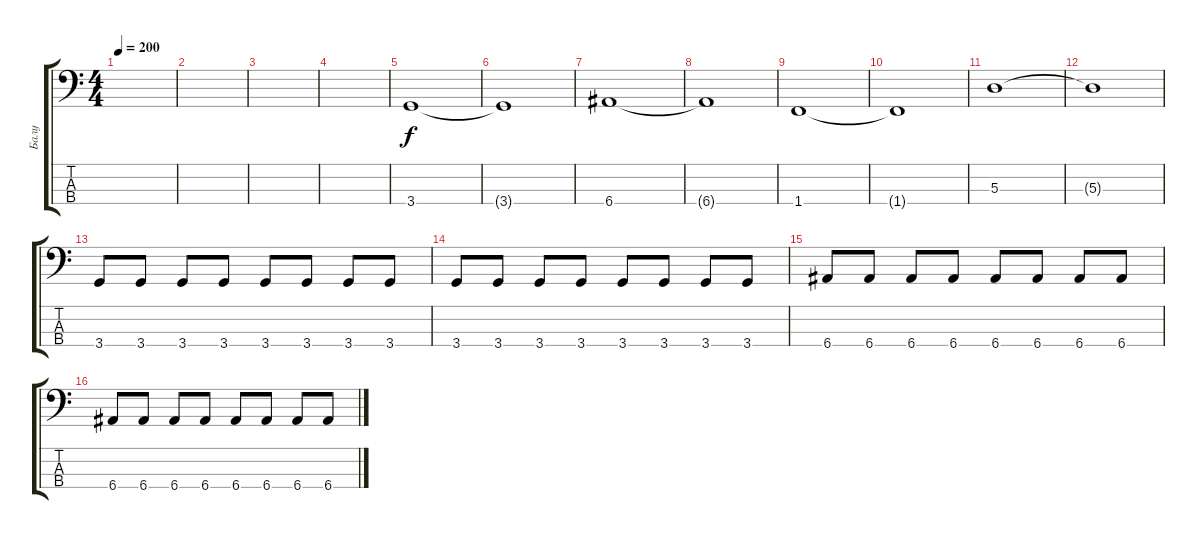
\track ("Балу" "Балу") {instrument electricbasspick}
\staff {score tabs}
\tuning (G2 D2 A1 E1) {hide}
\ts (4 4)
\tempo 200
\clef f4
\ks c
|
|
|
|
3.4.1 |
3.4{t}.1 |
6.4.1 |
6.4{t}.1 |
1.4.1 |
1.4{t}.1 |
5.3.1 |
5.3{t}.1 |
3.4.8 3.4.8 3.4.8 3.4.8 3.4.8 3.4.8 3.4.8 3.4.8 |
3.4.8 3.4.8 3.4.8 3.4.8 3.4.8 3.4.8 3.4.8 3.4.8 |
6.4.8 6.4.8 6.4.8 6.4.8 6.4.8 6.4.8 6.4.8 6.4.8 |
6.4.8 6.4.8 6.4.8 6.4.8 6.4.8 6.4.8 6.4.8 6.4.8
